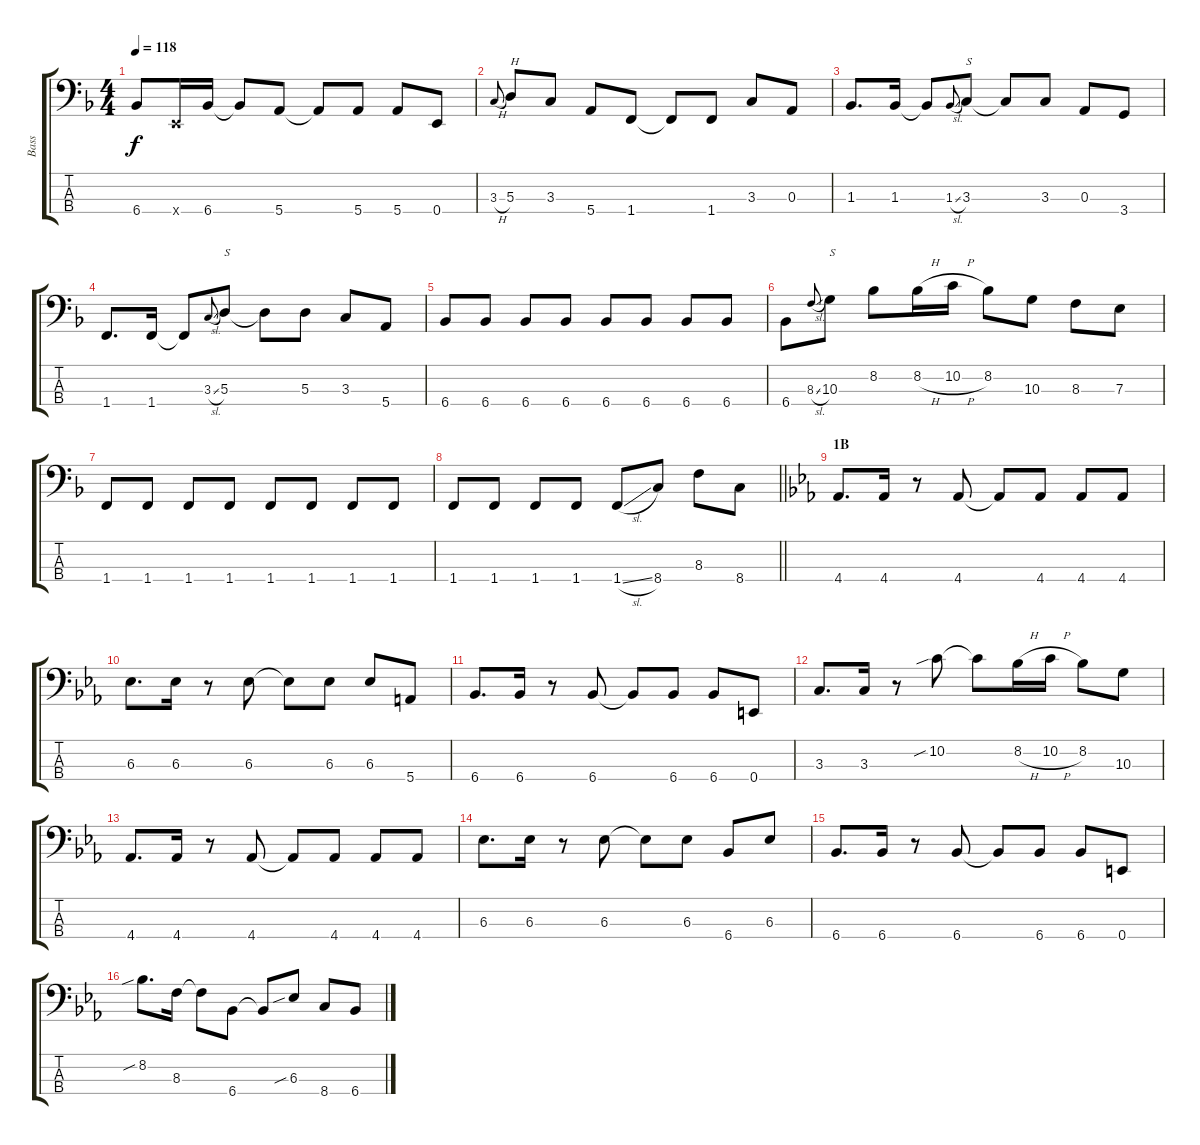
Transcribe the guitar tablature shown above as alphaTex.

\track ("Bass" "Bass") {instrument electricbassfinger}
\staff {score tabs}
\tuning (G2 D2 A1 E1) {hide}
\ts (4 4)
\tempo 118
\clef f4
\ks f
6.4.8{dy f} 0.4{x}.16 6.4.16 6.4{t}.8 5.4.8 5.4{t}.8 5.4.8 5.4.8 0.4.8 |
3.3{h}.8{gr onbeat} 5.3.8{txt "H"} 3.3.8 5.4.8 1.4.8 1.4{t}.8 1.4.8 3.3.8 0.3.8 |
1.3.8{d} 1.3.16 1.3{t}.8 1.3{sl}.8{gr onbeat} 3.3.8{txt "S"} 3.3{t}.8 3.3.8 0.3.8 3.4.8 |
1.4.8{d} 1.4.16 1.4{t}.8 3.3{sl}.8{gr onbeat} 5.3.8{txt "S"} 5.3{t}.8 5.3.8 3.3.8 5.4.8 |
6.4.8 6.4.8 6.4.8 6.4.8 6.4.8 6.4.8 6.4.8 6.4.8 |
6.4.8 8.3{sl}.8{gr onbeat} 10.3.8{txt "S"} 8.2.8 8.2{h}.16 10.2{h}.16 8.2.8 10.3.8 8.3.8 7.3.8 |
1.4.8 1.4.8 1.4.8 1.4.8 1.4.8 1.4.8 1.4.8 1.4.8 |
\barLineRight lightlight
1.4.8 1.4.8 1.4.8 1.4.8 1.4{sl}.8 8.4.8 8.3.8 8.4.8 |
\section ("" "1B")
\ks eb
4.4.8{d} 4.4.16 r.8 4.4.8 4.4{t}.8 4.4.8 4.4.8 4.4.8 |
6.3.8{d} 6.3.16 r.8 6.3.8 6.3{t}.8 6.3.8 6.3.8 5.4.8 |
6.4.8{d} 6.4.16 r.8 6.4.8 6.4{t}.8 6.4.8 6.4.8 0.4.8 |
3.3.8{d} 3.3.16 r.8 10.2{sib}.8 10.2{t}.8 8.2{h}.16 10.2{h}.16 8.2.8 10.3.8 |
4.4.8{d} 4.4.16 r.8 4.4.8 4.4{t}.8 4.4.8 4.4.8 4.4.8 |
6.3.8{d} 6.3.16 r.8 6.3.8 6.3{t}.8 6.3.8 6.4.8 6.3.8 |
6.4.8{d} 6.4.16 r.8 6.4.8 6.4{t}.8 6.4.8 6.4.8 0.4.8 |
8.2{sib}.8{d} 8.3.16 8.3{t}.8 6.4.8 6.4{t}.8 6.3{sib}.8 8.4.8 6.4.8
